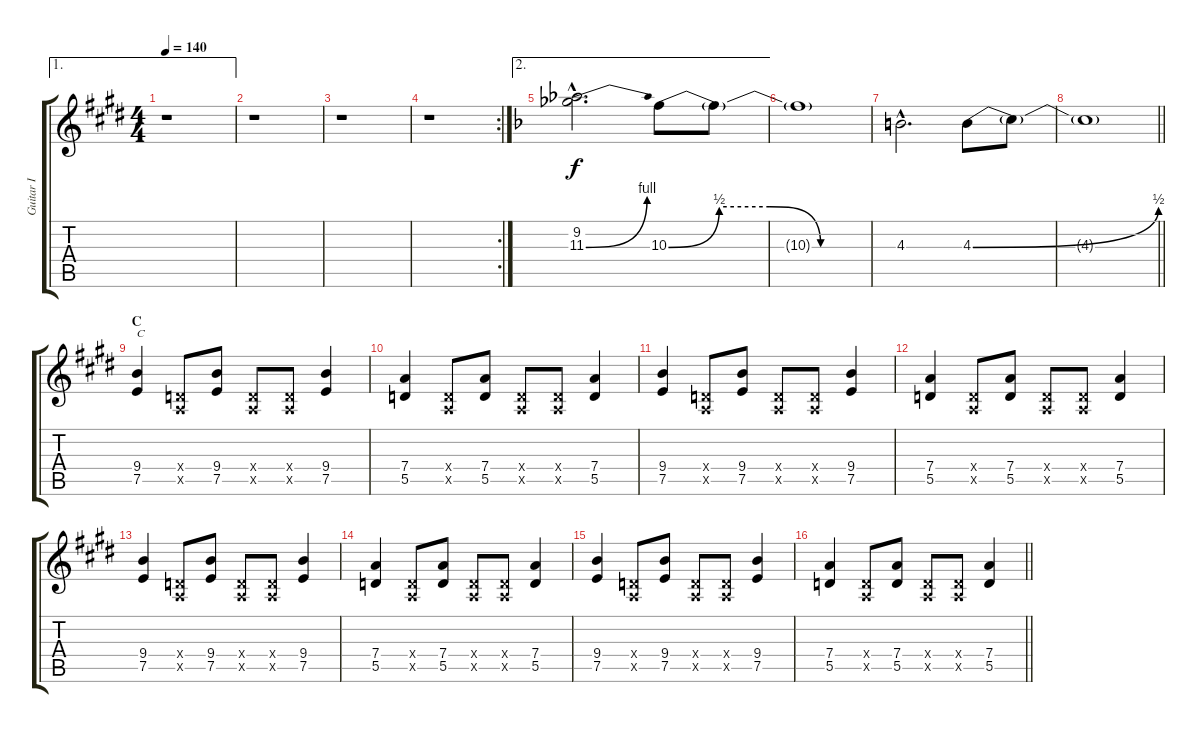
\track ("Guitar I" "Guitar I") {instrument overdrivenguitar}
\staff {score tabs}
\tuning (E4 B3 G3 D3 A2 E2) {hide}
\ae 1
\ts (4 4)
\tempo 140
\clef g2
\ks e
r.1{dy f} |
r.1 |
r.1 |
\rc 2
r.1 |
\ae 2
\ks f
(9.2{hac} 11.3{be (bend 0 0 60 4) hac}).2{d} 10.3{be (custom 0 0 15 2 30 2 45 0 60 0)}.8 10.3{t}.8 |
10.3{t}.1 |
4.3{hac}.2{d} 4.3{be (bend 0 0 60 2)}.8 4.3{t}.8 |
\barLineRight lightlight
4.3{t}.1 |
\section ("" "C")
\ks e
(9.4 7.5).4{txt "C"} (0.4{x} 0.5{x}).8 (9.4 7.5).8 (0.4{x} 0.5{x}).8 (0.4{x} 0.5{x}).8 (9.4 7.5).4 |
(7.4 5.5).4 (0.4{x} 0.5{x}).8 (7.4 5.5).8 (0.4{x} 0.5{x}).8 (0.4{x} 0.5{x}).8 (7.4 5.5).4 |
(9.4 7.5).4 (0.4{x} 0.5{x}).8 (9.4 7.5).8 (0.4{x} 0.5{x}).8 (0.4{x} 0.5{x}).8 (9.4 7.5).4 |
(7.4 5.5).4 (0.4{x} 0.5{x}).8 (7.4 5.5).8 (0.4{x} 0.5{x}).8 (0.4{x} 0.5{x}).8 (7.4 5.5).4 |
(9.4 7.5).4 (0.4{x} 0.5{x}).8 (9.4 7.5).8 (0.4{x} 0.5{x}).8 (0.4{x} 0.5{x}).8 (9.4 7.5).4 |
(7.4 5.5).4 (0.4{x} 0.5{x}).8 (7.4 5.5).8 (0.4{x} 0.5{x}).8 (0.4{x} 0.5{x}).8 (7.4 5.5).4 |
(9.4 7.5).4 (0.4{x} 0.5{x}).8 (9.4 7.5).8 (0.4{x} 0.5{x}).8 (0.4{x} 0.5{x}).8 (9.4 7.5).4 |
\barLineRight lightlight
(7.4 5.5).4 (0.4{x} 0.5{x}).8 (7.4 5.5).8 (0.4{x} 0.5{x}).8 (0.4{x} 0.5{x}).8 (7.4 5.5).4
